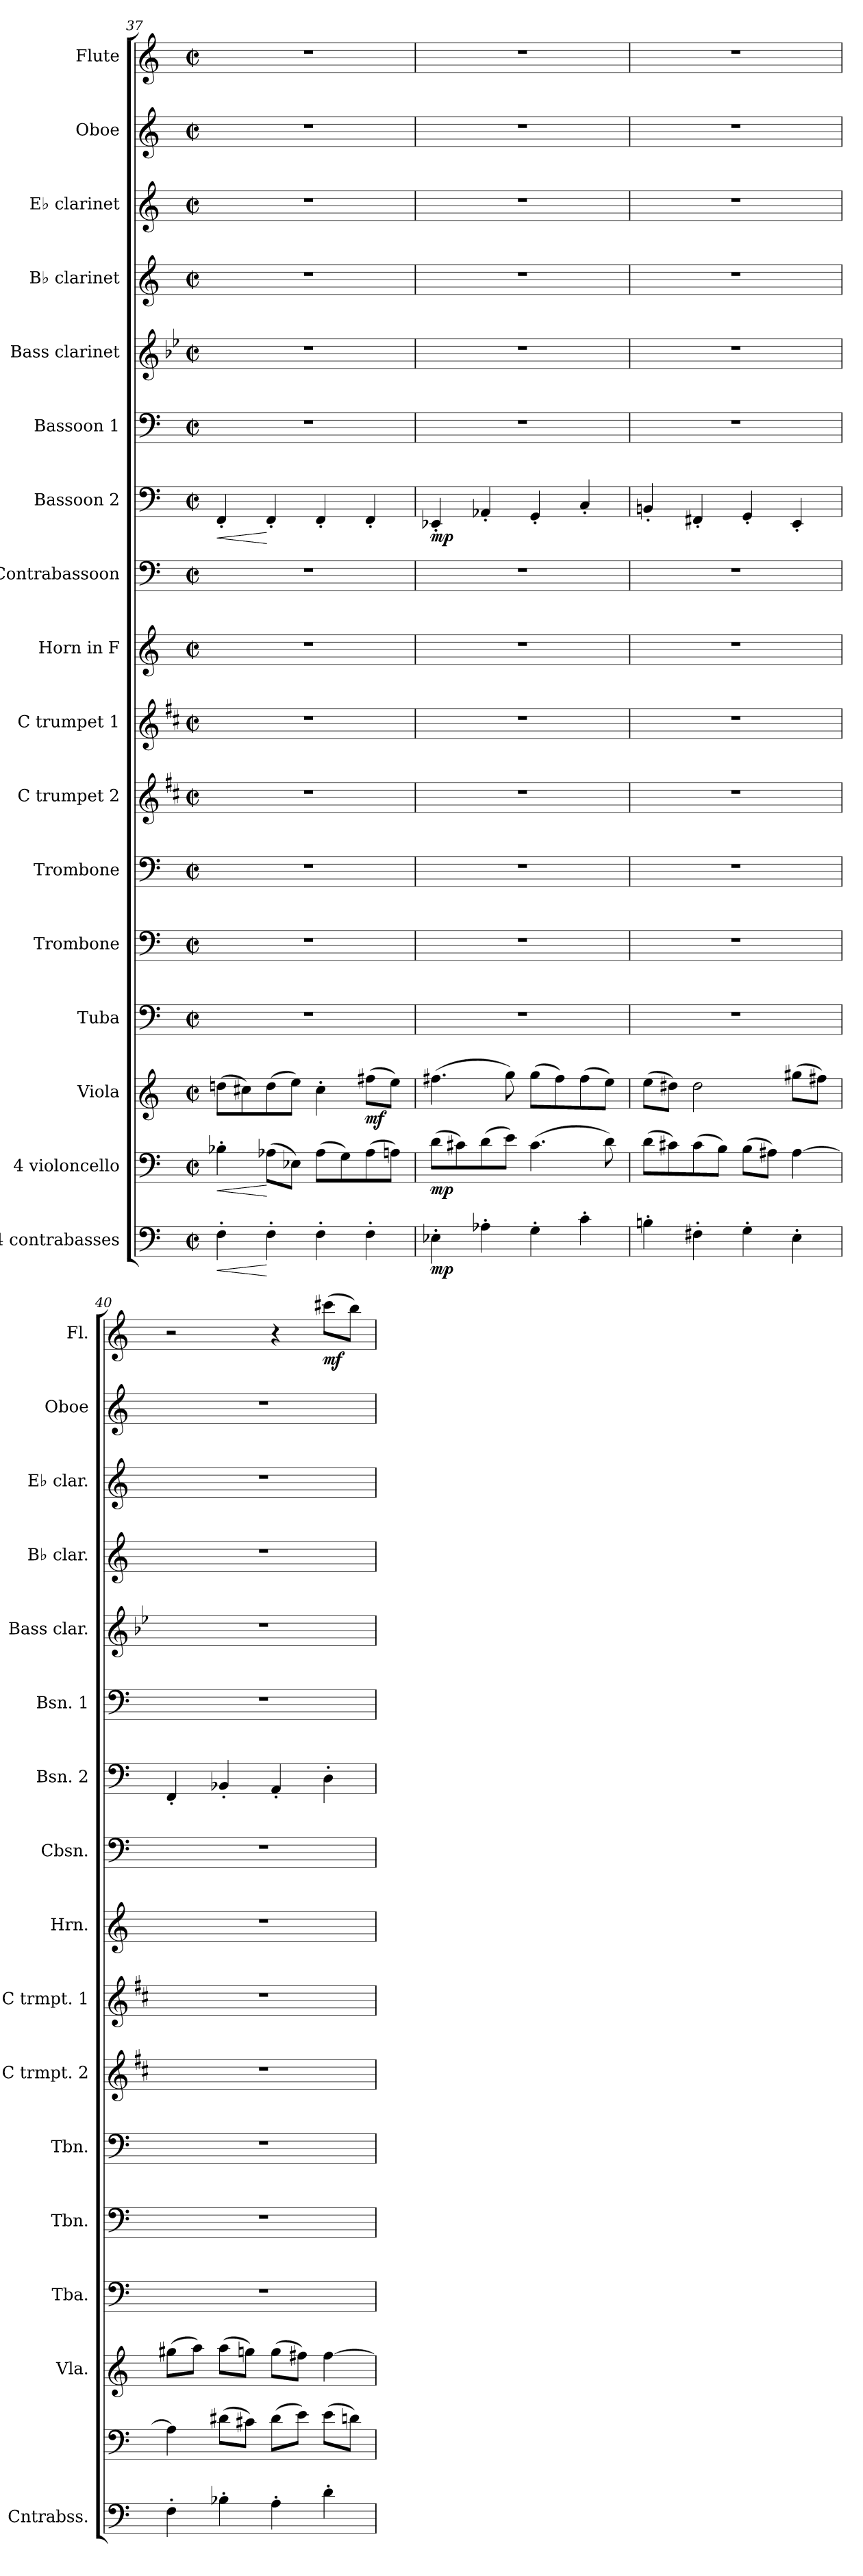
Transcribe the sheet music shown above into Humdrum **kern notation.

**kern	**dynam	**kern	**dynam	**kern	**dynam	**kern	**kern	**kern	**kern	**kern	**kern	**kern	**kern	**dynam	**kern	**kern	**kern	**kern	**kern	**kern	**dynam
*part17	*part17	*part16	*part16	*part15	*part15	*part14	*part13	*part12	*part11	*part10	*part9	*part8	*part7	*part7	*part6	*part5	*part4	*part3	*part2	*part1	*part1
*staff17	*staff17	*staff16	*staff16	*staff15	*staff15	*staff14	*staff13	*staff12	*staff11	*staff10	*staff9	*staff8	*staff7	*staff7	*staff6	*staff5	*staff4	*staff3	*staff2	*staff1	*staff1
*I"4 contrabasses	*	*I"4 violoncello	*	*I"Viola	*	*I"Tuba	*I"Trombone	*I"Trombone	*I"C trumpet 2	*I"C trumpet 1	*I"Horn in F	*I"Contrabassoon	*I"Bassoon 2	*	*I"Bassoon 1	*I"Bass clarinet	*I"B♭ clarinet	*I"E♭ clarinet	*I"Oboe	*I"Flute	*
*I'Cntrabss.	*	*	*	*I'Vla.	*	*I'Tba.	*I'Tbn.	*I'Tbn.	*I'C trmpt. 2	*I'C trmpt. 1	*I'Hrn.	*I'Cbsn.	*I'Bsn. 2	*	*I'Bsn. 1	*I'Bass clar.	*I'B♭ clar.	*I'E♭ clar.	*I'Oboe	*I'Fl.	*
*clefF4	*	*clefF4	*	*clefG2	*	*clefF4	*clefF4	*clefF4	*clefG2	*clefG2	*clefG2	*clefF4	*clefF4	*	*clefF4	*clefG2	*clefG2	*clefG2	*clefG2	*clefG2	*
*ITrd7c12	*	*	*	*	*	*	*	*	*ITrd1c2	*ITrd1c2	*ITrd4c7	*ITrd7c12	*	*	*	*ITrd8c14	*ITrd1c2	*ITrd-2c-3	*	*	*
*k[]	*	*k[]	*	*k[]	*	*k[]	*k[]	*k[]	*k[]	*k[]	*k[b-]	*k[]	*k[]	*	*k[]	*k[b-e-]	*k[b-e-]	*k[b-e-a-]	*k[]	*k[]	*
*M2/2	*	*M2/2	*	*M2/2	*	*M2/2	*M2/2	*M2/2	*M2/2	*M2/2	*M2/2	*M2/2	*M2/2	*	*M2/2	*M2/2	*M2/2	*M2/2	*M2/2	*M2/2	*
*met(c|)	*	*met(c|)	*	*met(c|)	*	*met(c|)	*met(c|)	*met(c|)	*met(c|)	*met(c|)	*met(c|)	*met(c|)	*met(c|)	*	*met(c|)	*met(c|)	*met(c|)	*met(c|)	*met(c|)	*met(c|)	*
=37	=37	=37	=37	=37	=37	=37	=37	=37	=37	=37	=37	=37	=37	=37	=37	=37	=37	=37	=37	=37	=37
!	!LO:HP:b	!	!LO:HP:b	!	!	!	!	!	!	!	!	!	!	!LO:HP:b	!	!	!	!	!	!	!
4FF'\	<	4B-X'\	<	(>8ddn\L	.	1r	1r	1r	1r	1r	1r	1r	4FF'/	<	1r	1r	1r	1r	1r	1r	.
.	.	.	.	8cc#X\)	.	.	.	.	.	.	.	.	.	.	.	.	.	.	.	.	.
4FF'\	[	(>8A-X\L	[	(>8dd\	.	.	.	.	.	.	.	.	4FF'/	[	.	.	.	.	.	.	.
.	.	8E-X\J)	.	8ee\J)	.	.	.	.	.	.	.	.	.	.	.	.	.	.	.	.	.
4FF'\	.	(>8A-\L	.	4cc#'\	.	.	.	.	.	.	.	.	4FF'/	.	.	.	.	.	.	.	.
.	.	8G\)	.	.	.	.	.	.	.	.	.	.	.	.	.	.	.	.	.	.	.
!	!	!	!	!	!LO:DY:b	!	!	!	!	!	!	!	!	!	!	!	!	!	!	!	!
4FF'\	.	(>8A-\	.	(>8ff#X\L	mf	.	.	.	.	.	.	.	4FF'/	.	.	.	.	.	.	.	.
.	.	8An\J)	.	8ee\J)	.	.	.	.	.	.	.	.	.	.	.	.	.	.	.	.	.
=38	=38	=38	=38	=38	=38	=38	=38	=38	=38	=38	=38	=38	=38	=38	=38	=38	=38	=38	=38	=38	=38
!	!LO:DY:b	!	!LO:DY:b	!	!	!	!	!	!	!	!	!	!	!LO:DY:b	!	!	!	!	!	!	!
4EE-X'\	mp	(>8d\L	mp	(>4.ff#X\	.	1r	1r	1r	1r	1r	1r	1r	4EE-X'/	mp	1r	1r	1r	1r	1r	1r	.
.	.	8c#X\)	.	.	.	.	.	.	.	.	.	.	.	.	.	.	.	.	.	.	.
4AA-X'\	.	(>8d\	.	.	.	.	.	.	.	.	.	.	4AA-X'/	.	.	.	.	.	.	.	.
.	.	8e\J)	.	8gg\)	.	.	.	.	.	.	.	.	.	.	.	.	.	.	.	.	.
4GG'\	.	(>4.c#\	.	(>8gg\L	.	.	.	.	.	.	.	.	4GG'/	.	.	.	.	.	.	.	.
.	.	.	.	8ff#\)	.	.	.	.	.	.	.	.	.	.	.	.	.	.	.	.	.
4C'\	.	.	.	(>8ff#\	.	.	.	.	.	.	.	.	4C'/	.	.	.	.	.	.	.	.
.	.	8d\)	.	8ee\J)	.	.	.	.	.	.	.	.	.	.	.	.	.	.	.	.	.
=39	=39	=39	=39	=39	=39	=39	=39	=39	=39	=39	=39	=39	=39	=39	=39	=39	=39	=39	=39	=39	=39
4BBn'\	.	(>8d\L	.	(>8ee\L	.	1r	1r	1r	1r	1r	1r	1r	4BBn'/	.	1r	1r	1r	1r	1r	1r	.
.	.	8c#X\)	.	8dd#X\J)	.	.	.	.	.	.	.	.	.	.	.	.	.	.	.	.	.
4FF#X'\	.	(>8c#\	.	2dd#\	.	.	.	.	.	.	.	.	4FF#X'/	.	.	.	.	.	.	.	.
.	.	8B\J)	.	.	.	.	.	.	.	.	.	.	.	.	.	.	.	.	.	.	.
4GG'\	.	(>8B\L	.	.	.	.	.	.	.	.	.	.	4GG'/	.	.	.	.	.	.	.	.
.	.	8A#X\J)	.	.	.	.	.	.	.	.	.	.	.	.	.	.	.	.	.	.	.
4EE'\	.	[4A#\	.	(>8gg#X\L	.	.	.	.	.	.	.	.	4EE'/	.	.	.	.	.	.	.	.
.	.	.	.	8ff#X\J)	.	.	.	.	.	.	.	.	.	.	.	.	.	.	.	.	.
!!LO:LB:g=z
=40	=40	=40	=40	=40	=40	=40	=40	=40	=40	=40	=40	=40	=40	=40	=40	=40	=40	=40	=40	=40	=40
4FF'\	.	4A#\]	.	(>8gg#X\L	.	1r	1r	1r	1r	1r	1r	1r	4FF'/	.	1r	1r	1r	1r	1r	2r	.
.	.	.	.	8aa\J)	.	.	.	.	.	.	.	.	.	.	.	.	.	.	.	.	.
4BB-X'\	.	(>8d#X\L	.	(>8aa\L	.	.	.	.	.	.	.	.	4BB-X'/	.	.	.	.	.	.	.	.
.	.	8c#X\J)	.	8ggn\J)	.	.	.	.	.	.	.	.	.	.	.	.	.	.	.	.	.
4AA'\	.	(>8d#\L	.	(>8gg\L	.	.	.	.	.	.	.	.	4AA'/	.	.	.	.	.	.	4r	.
.	.	8e\J)	.	8ff#X\J)	.	.	.	.	.	.	.	.	.	.	.	.	.	.	.	.	.
!	!	!	!	!	!	!	!	!	!	!	!	!	!	!	!	!	!	!	!	!	!LO:DY:b
4D'\	.	(>8e\L	.	[4ff#\	.	.	.	.	.	.	.	.	4D'\	.	.	.	.	.	.	(>8ccc#X\L	mf
.	.	8dn\J)	.	.	.	.	.	.	.	.	.	.	.	.	.	.	.	.	.	8bb\J)	.
=	=	=	=	=	=	=	=	=	=	=	=	=	=	=	=	=	=	=	=	=	=
*-	*-	*-	*-	*-	*-	*-	*-	*-	*-	*-	*-	*-	*-	*-	*-	*-	*-	*-	*-	*-	*-
